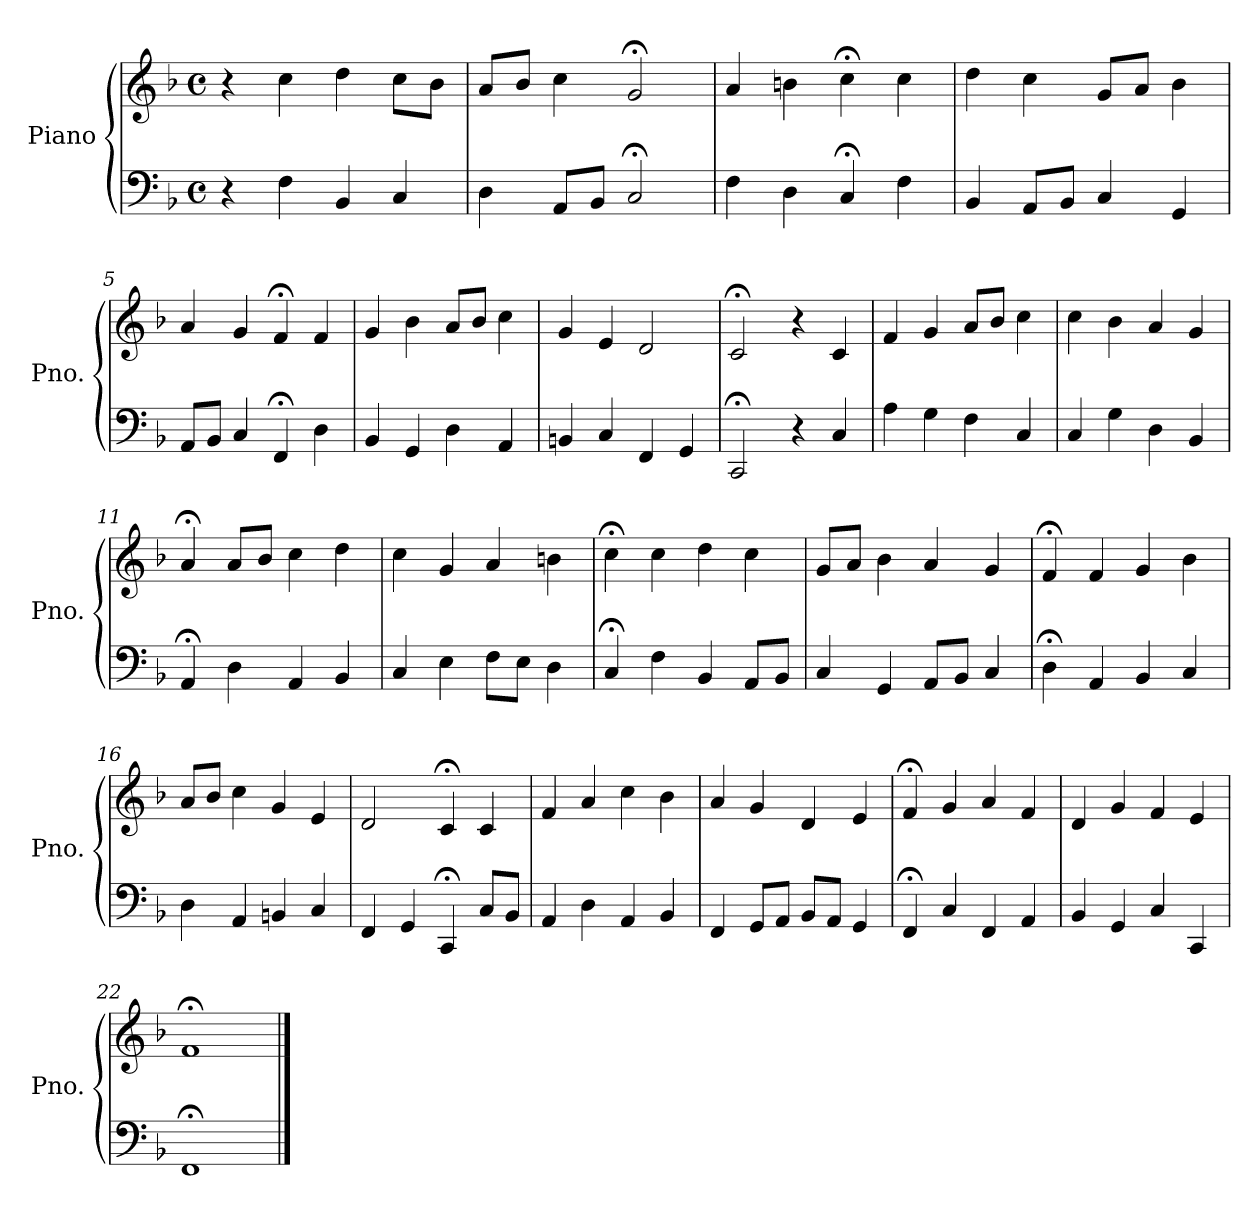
**kern	**kern
*part1	*part1
*staff2	*staff1
*I"Piano	*
*I'Pno.	*
*clefF4	*clefG2
*k[b-]	*k[b-]
*M4/4	*M4/4
*met(c)	*met(c)
=1	=1
4r	4r
4F\	4cc\
4BB-/	4dd\
4C/	8cc\L
.	8b-\J
=2	=2
4D\	8a/L
.	8b-/J
8AA/L	4cc\
8BB-/J	.
2C;</	2g;</
=3	=3
4F\	4a/
4D\	4bn\
4C;</	4cc;<\
4F\	4cc\
=4	=4
4BB-/	4dd\
8AA/L	4cc\
8BB-/J	.
4C/	8g/L
.	8a/J
4GG/	4b-\
=5	=5
8AA/L	4a/
8BB-/J	.
4C/	4g/
4FF;</	4f;</
4D\	4f/
=6	=6
4BB-/	4g/
4GG/	4b-\
4D\	8a/L
.	8b-/J
4AA/	4cc\
!!LO:LB:g=z
=7	=7
4BBn/	4g/
4C/	4e/
4FF/	2d/
4GG/	.
=8	=8
2CC;</	2c;</
4r	4r
4C/	4c/
=9	=9
4A\	4f/
4G\	4g/
4F\	8a/L
.	8b-/J
4C/	4cc\
=10	=10
4C/	4cc\
4G\	4b-\
4D\	4a/
4BB-/	4g/
=11	=11
4AA;</	4a;</
4D\	8a/L
.	8b-/J
4AA/	4cc\
4BB-/	4dd\
=12	=12
4C/	4cc\
4E\	4g/
8F\L	4a/
8E\J	.
4D\	4bn\
=13	=13
4C;</	4cc;<\
4F\	4cc\
4BB-/	4dd\
8AA/L	4cc\
8BB-/J	.
!!LO:LB:g=z
=14	=14
4C/	8g/L
.	8a/J
4GG/	4b-\
8AA/L	4a/
8BB-/J	.
4C/	4g/
=15	=15
4D;<\	4f;</
4AA/	4f/
4BB-/	4g/
4C/	4b-\
=16	=16
4D\	8a/L
.	8b-/J
4AA/	4cc\
4BBn/	4g/
4C/	4e/
=17	=17
4FF/	2d/
4GG/	.
4CC;</	4c;</
8C/L	4c/
8BB-/J	.
=18	=18
4AA/	4f/
4D\	4a/
4AA/	4cc\
4BB-/	4b-\
=19	=19
4FF/	4a/
8GG/L	4g/
8AA/J	.
8BB-/L	4d/
8AA/J	.
4GG/	4e/
=20	=20
4FF;</	4f;</
4C/	4g/
4FF/	4a/
4AA/	4f/
!!LO:LB:g=z
=21	=21
4BB-/	4d/
4GG/	4g/
4C/	4f/
4CC/	4e/
=22	=22
1FF;<	1f;<
==	==
*-	*-
